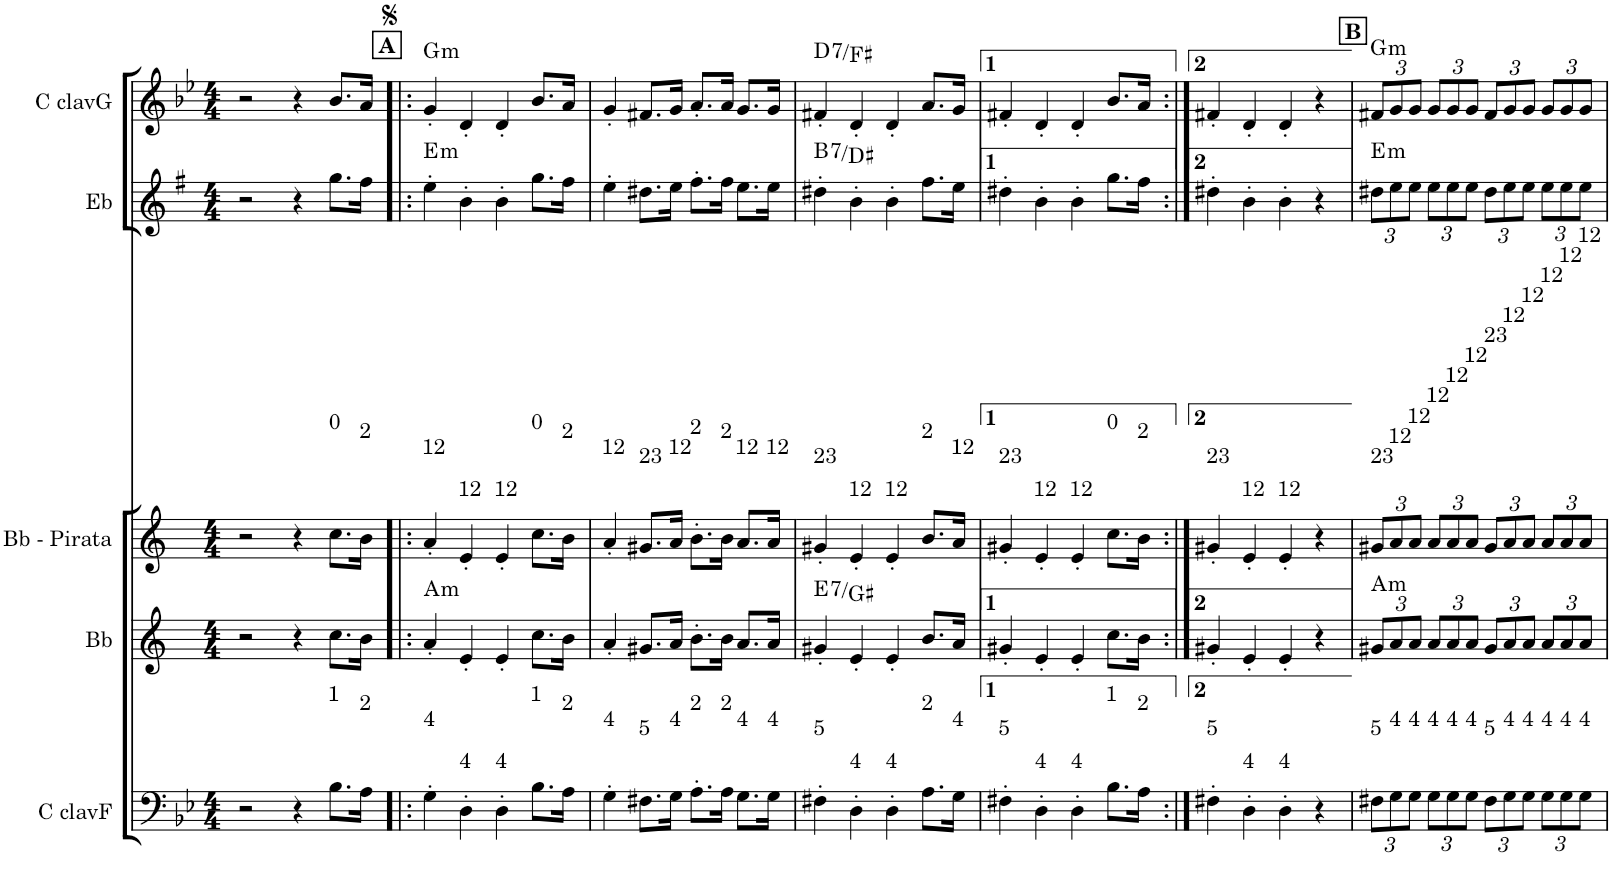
**kern	**kern	**harte	**kern	**kern	**harte	**kern	**harte
*part5	*part4	*part4	*part3	*part2	*part2	*part1	*part1
*staff5	*staff4	*	*staff3	*staff2	*	*staff1	*
*I"C clavF	*I"Bb	*	*I"Bb - Pirata	*I"Eb	*	*I"C clavG	*
*clefF4	*clefG2	*	*clefG2	*clefG2	*	*clefG2	*
*	*Trd1c2	*	*Trd1c2	*Trd5c9	*	*	*
*k[b-e-]	*k[]	*	*k[]	*k[f#]	*	*k[b-e-]	*
*B-:	*	*	*	*G:	*	*B-:	*
*M4/4	*M4/4	*	*M4/4	*M4/4	*	*M4/4	*
=1	=1	=1	=1	=1	=1	=1	=1
2r	2r	.	2r	2r	.	2r	.
4r	4r	.	4r	4r	.	4r	.
!	!	!	!LO:TX:a:t=0	!	!	!	!
!LO:TX:a:t=1	!	!	!	!	!	!	!
8.B-\L	8.cc\L	.	8.cc\L	8.gg\L	.	8.b-/L	.
!	!	!	!LO:TX:a:t=2	!	!	!	!
!LO:TX:a:t=2	!	!	!	!	!	!	!
16A\Jk	16b\Jk	.	16b\Jk	16ff#\Jk	.	16a/Jk	.
!!LO:REH:place=s1:a:B:cj:t=A
=2!|:	=2!|:	=2!|:	=2!|:	=2!|:	=2!|:	=2!|:	=2!|:
!	!	!	!LO:TX:a:t=12	!	!	!	!
!LO:TX:a:t=4	!	!LO:H:kt=m	!	!	!LO:H:kt=m	!	!LO:H:kt=m
4G'\	4a'/	A:min	4a'/	4ee'\	E:min	4g'/	G:min
!	!	!	!LO:TX:a:t=12	!	!	!	!
!LO:TX:a:t=4	!	!	!	!	!	!	!
4D'\	4e'/	.	4e'/	4b'\	.	4d'/	.
!	!	!	!LO:TX:a:t=12	!	!	!	!
!LO:TX:a:t=4	!	!	!	!	!	!	!
4D'\	4e'/	.	4e'/	4b'\	.	4d'/	.
!	!	!	!LO:TX:a:t=0	!	!	!	!
!LO:TX:a:t=1	!	!	!	!	!	!	!
8.B-\L	8.cc\L	.	8.cc\L	8.gg\L	.	8.b-/L	.
!	!	!	!LO:TX:a:t=2	!	!	!	!
!LO:TX:a:t=2	!	!	!	!	!	!	!
16A\Jk	16b\Jk	.	16b\Jk	16ff#\Jk	.	16a/Jk	.
=3	=3	=3	=3	=3	=3	=3	=3
!	!	!	!LO:TX:a:t=12	!	!	!	!
!LO:TX:a:t=4	!	!	!	!	!	!	!
4G'\	4a'/	.	4a'/	4ee'\	.	4g'/	.
!	!	!	!LO:TX:a:t=23	!	!	!	!
!LO:TX:a:t=5	!	!	!	!	!	!	!
8.F#X\L	8.g#X/L	.	8.g#X/L	8.dd#X\L	.	8.f#X/L	.
!	!	!	!LO:TX:a:t=12	!	!	!	!
!LO:TX:a:t=4	!	!	!	!	!	!	!
16G\Jk	16a/Jk	.	16a/Jk	16ee\Jk	.	16g/Jk	.
!	!	!	!LO:TX:a:t=2	!	!	!	!
!LO:TX:a:t=2	!	!	!	!	!	!	!
8.A'\L	8.b'\L	.	8.b'\L	8.ff#'\L	.	8.a'/L	.
!	!	!	!LO:TX:a:t=2	!	!	!	!
!LO:TX:a:t=2	!	!	!	!	!	!	!
16A\Jk	16b\Jk	.	16b\Jk	16ff#\Jk	.	16a/Jk	.
!	!	!	!LO:TX:a:t=12	!	!	!	!
!LO:TX:a:t=4	!	!	!	!	!	!	!
8.G\L	8.a/L	.	8.a/L	8.ee\L	.	8.g/L	.
!	!	!	!LO:TX:a:t=12	!	!	!	!
!LO:TX:a:t=4	!	!	!	!	!	!	!
16G\Jk	16a/Jk	.	16a/Jk	16ee\Jk	.	16g/Jk	.
=4	=4	=4	=4	=4	=4	=4	=4
!	!	!	!LO:TX:a:t=23	!	!	!	!
!LO:TX:a:t=5	!	!LO:H:kt=7	!	!	!LO:H:kt=7	!	!LO:H:kt=7
4F#X'\	4g#X'/	E:7/3	4g#X'/	4dd#X'\	B:7/3	4f#X'/	D:7/3
!	!	!	!LO:TX:a:t=12	!	!	!	!
!LO:TX:a:t=4	!	!	!	!	!	!	!
4D'\	4e'/	.	4e'/	4b'\	.	4d'/	.
!	!	!	!LO:TX:a:t=12	!	!	!	!
!LO:TX:a:t=4	!	!	!	!	!	!	!
4D'\	4e'/	.	4e'/	4b'\	.	4d'/	.
!	!	!	!LO:TX:a:t=2	!	!	!	!
!LO:TX:a:t=2	!	!	!	!	!	!	!
8.A\L	8.b/L	.	8.b/L	8.ff#\L	.	8.a/L	.
!	!	!	!LO:TX:a:t=12	!	!	!	!
!LO:TX:a:t=4	!	!	!	!	!	!	!
16G\Jk	16a/Jk	.	16a/Jk	16ee\Jk	.	16g/Jk	.
=5	=5	=5	=5	=5	=5	=5	=5
!	!	!	!LO:TX:a:t=23	!	!	!	!
!LO:TX:a:t=5	!	!	!	!	!	!	!
4F#X'\	4g#X'/	.	4g#X'/	4dd#X'\	.	4f#X'/	.
!	!	!	!LO:TX:a:t=12	!	!	!	!
!LO:TX:a:t=4	!	!	!	!	!	!	!
4D'\	4e'/	.	4e'/	4b'\	.	4d'/	.
!	!	!	!LO:TX:a:t=12	!	!	!	!
!LO:TX:a:t=4	!	!	!	!	!	!	!
4D'\	4e'/	.	4e'/	4b'\	.	4d'/	.
!	!	!	!LO:TX:a:t=0	!	!	!	!
!LO:TX:a:t=1	!	!	!	!	!	!	!
8.B-\L	8.cc\L	.	8.cc\L	8.gg\L	.	8.b-/L	.
!	!	!	!LO:TX:a:t=2	!	!	!	!
!LO:TX:a:t=2	!	!	!	!	!	!	!
16A\Jk	16b\Jk	.	16b\Jk	16ff#\Jk	.	16a/Jk	.
=6:|!	=6:|!	=6:|!	=6:|!	=6:|!	=6:|!	=6:|!	=6:|!
!	!	!	!LO:TX:a:t=23	!	!	!	!
!LO:TX:a:t=5	!	!	!	!	!	!	!
4F#X'\	4g#X'/	.	4g#X'/	4dd#X'\	.	4f#X'/	.
!	!	!	!LO:TX:a:t=12	!	!	!	!
!LO:TX:a:t=4	!	!	!	!	!	!	!
4D'\	4e'/	.	4e'/	4b'\	.	4d'/	.
!	!	!	!LO:TX:a:t=12	!	!	!	!
!LO:TX:a:t=4	!	!	!	!	!	!	!
4D'\	4e'/	.	4e'/	4b'\	.	4d'/	.
4r	4r	.	4r	4r	.	4r	.
!!LO:REH:place=s1:a:B:cj:t=B
=7	=7	=7	=7	=7	=7	=7	=7
*Xbrackettup	*Xbrackettup	*	*Xbrackettup	*Xbrackettup	*	*Xbrackettup	*
!	!	!	!LO:TX:a:t=23	!	!	!	!
!LO:TX:a:t=5	!	!LO:H:kt=m	!	!	!LO:H:kt=m	!	!LO:H:kt=m
12F#X\L	12g#X/L	A:min	12g#X/L	12dd#X\L	E:min	12f#X/L	G:min
!	!	!	!LO:TX:a:t=12	!	!	!	!
!LO:TX:a:t=4	!	!	!	!	!	!	!
12G\	12a/	.	12a/	12ee\	.	12g/	.
!	!	!	!LO:TX:a:t=12	!	!	!	!
!LO:TX:a:t=4	!	!	!	!	!	!	!
12G\J	12a/J	.	12a/J	12ee\J	.	12g/J	.
!	!	!	!LO:TX:a:t=12	!	!	!	!
!LO:TX:a:t=4	!	!	!	!	!	!	!
12G\L	12a/L	.	12a/L	12ee\L	.	12g/L	.
!	!	!	!LO:TX:a:t=12	!	!	!	!
!LO:TX:a:t=4	!	!	!	!	!	!	!
12G\	12a/	.	12a/	12ee\	.	12g/	.
!	!	!	!LO:TX:a:t=12	!	!	!	!
!LO:TX:a:t=4	!	!	!	!	!	!	!
12G\J	12a/J	.	12a/J	12ee\J	.	12g/J	.
!	!	!	!LO:TX:a:t=23	!	!	!	!
!LO:TX:a:t=5	!	!	!	!	!	!	!
12F#\L	12g#/L	.	12g#/L	12dd#\L	.	12f#/L	.
!	!	!	!LO:TX:a:t=12	!	!	!	!
!LO:TX:a:t=4	!	!	!	!	!	!	!
12G\	12a/	.	12a/	12ee\	.	12g/	.
!	!	!	!LO:TX:a:t=12	!	!	!	!
!LO:TX:a:t=4	!	!	!	!	!	!	!
12G\J	12a/J	.	12a/J	12ee\J	.	12g/J	.
!	!	!	!LO:TX:a:t=12	!	!	!	!
!LO:TX:a:t=4	!	!	!	!	!	!	!
12G\L	12a/L	.	12a/L	12ee\L	.	12g/L	.
!	!	!	!LO:TX:a:t=12	!	!	!	!
!LO:TX:a:t=4	!	!	!	!	!	!	!
12G\	12a/	.	12a/	12ee\	.	12g/	.
!	!	!	!LO:TX:a:t=12	!	!	!	!
!LO:TX:a:t=4	!	!	!	!	!	!	!
12G\J	12a/J	.	12a/J	12ee\J	.	12g/J	.
=	=	=	=	=	=	=	=
*-	*-	*-	*-	*-	*-	*-	*-
